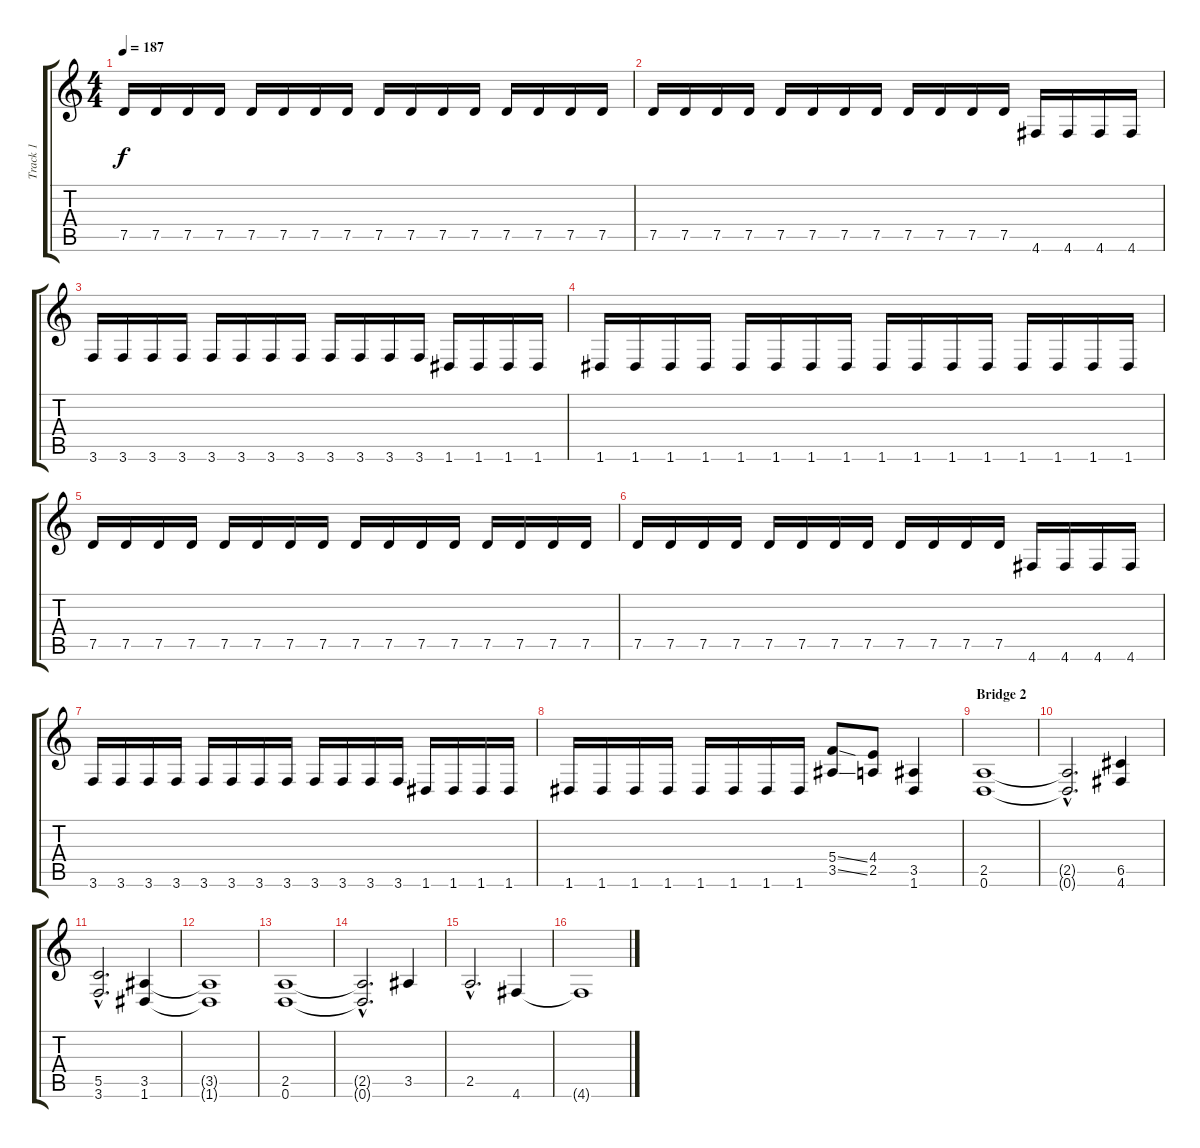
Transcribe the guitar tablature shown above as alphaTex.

\track ("Track 1" "Track 1") {instrument distortionguitar}
\staff {score tabs}
\tuning (D4 A3 F3 C3 G2 D2) {hide}
\ts (4 4)
\tempo 187
\clef g2
\ks c
7.5.16{dy f} 7.5.16 7.5.16 7.5.16 7.5.16 7.5.16 7.5.16 7.5.16 7.5.16 7.5.16 7.5.16 7.5.16 7.5.16 7.5.16 7.5.16 7.5.16 |
7.5.16 7.5.16 7.5.16 7.5.16 7.5.16 7.5.16 7.5.16 7.5.16 7.5.16 7.5.16 7.5.16 7.5.16 4.6.16 4.6.16 4.6.16 4.6.16 |
3.6.16 3.6.16 3.6.16 3.6.16 3.6.16 3.6.16 3.6.16 3.6.16 3.6.16 3.6.16 3.6.16 3.6.16 1.6.16 1.6.16 1.6.16 1.6.16 |
1.6.16 1.6.16 1.6.16 1.6.16 1.6.16 1.6.16 1.6.16 1.6.16 1.6.16 1.6.16 1.6.16 1.6.16 1.6.16 1.6.16 1.6.16 1.6.16 |
7.5.16 7.5.16 7.5.16 7.5.16 7.5.16 7.5.16 7.5.16 7.5.16 7.5.16 7.5.16 7.5.16 7.5.16 7.5.16 7.5.16 7.5.16 7.5.16 |
7.5.16 7.5.16 7.5.16 7.5.16 7.5.16 7.5.16 7.5.16 7.5.16 7.5.16 7.5.16 7.5.16 7.5.16 4.6.16 4.6.16 4.6.16 4.6.16 |
3.6.16 3.6.16 3.6.16 3.6.16 3.6.16 3.6.16 3.6.16 3.6.16 3.6.16 3.6.16 3.6.16 3.6.16 1.6.16 1.6.16 1.6.16 1.6.16 |
1.6.16 1.6.16 1.6.16 1.6.16 1.6.16 1.6.16 1.6.16 1.6.16 (5.4{ss} 3.5{ss}).8 (4.4 2.5).8 (3.5 1.6).4 |
\section ("" "Bridge 2")
(2.5 0.6).1 |
(2.5{hac t} 0.6{hac t}).2{d} (6.5 4.6).4 |
(5.5{hac} 3.6{hac}).2{d} (3.5 1.6).4 |
(3.5{t} 1.6{t}).1 |
(2.5 0.6).1 |
(2.5{hac t} 0.6{hac t}).2{d} 3.5.4 |
2.5{hac}.2{d} 4.6.4 |
4.6{t}.1
